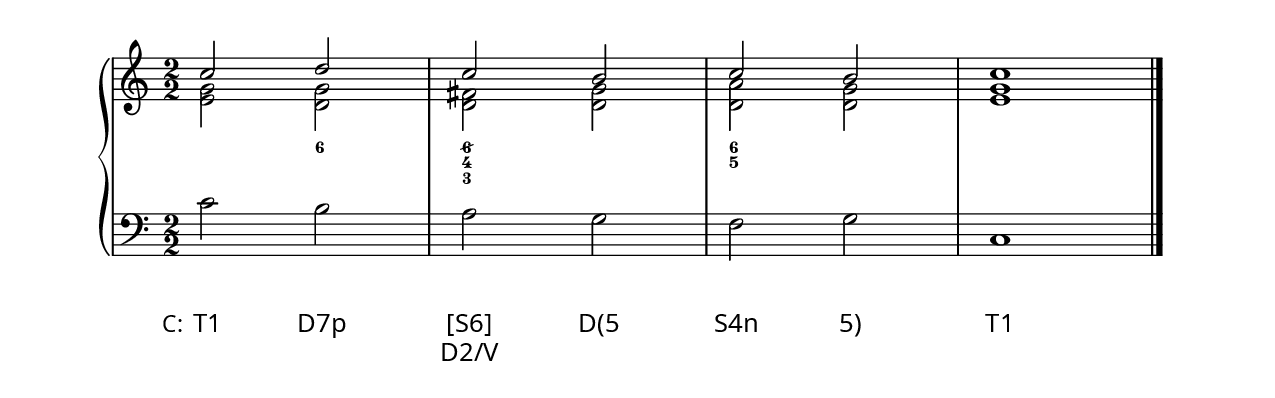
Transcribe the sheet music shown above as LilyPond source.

\version "2.14.2"

#(set-default-paper-size "letter")
#(set-global-staff-size 20)

\header {
    title = ""
    subtitle = ""
	poet = ""
	composer = ""
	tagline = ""
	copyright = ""
	}

\paper {
	indent = 0.0\in
	top-margin = 0.5\in
	bottom-margin = 0.25\in
	page-top-space = 0\in
	before-title-space = 0\in
	between-title-space = 0.5\in
	after-title-space = 1.05\in
	line-width = 7.0\in
	left-margin = 0.75\in
	right-margin = 0.75\in
	ragged-right = ##f
	ragged-bottom = ##f
	ragged-last-bottom = ##t
	system-system-spacing #'minimum-distance = #20
	markup-system-spacing #'minimum-distance = #10
	last-bottom-spacing #'minimum-distance = #15
%	page-count = #3
	print-page-number = ##f

	myStaffSize = #18
	#(define fonts
   (make-pango-font-tree  "Fanwood"
                          "Nimbus Sans"
                          "Luxi Mono"
;;                        "Helvetica"
;;                        "Courier"
     (/ myStaffSize 18)))
	}

global = { 
	\override Score.PaperColumn #'keep-inside-line = ##t 	
	\override Score.BarNumber #'padding = #2
	\override VoltaBracket #'extra-offset = #'(0 . -3)
	\override ChordName #'font-family = #'roman
%	\override Score.LyricText #'font-series = #'bold
%	\override Score.LyricText #'font-family = #'sans
	\override ChordName #'font-size = #0.5
	\override Staff.TimeSignature #'style = #'() 
	\set majorSevenSymbol = \markup { "maj7" }

	\set Staff.printKeyCancellation = ##f 
	\override Staff.TimeSignature #'break-visibility = #end-of-line-invisible
	\set Staff.explicitKeySignatureVisibility = #end-of-line-invisible
	\set Staff.explicitClefVisibility = #end-of-line-invisible	

	% enter key signature, time signature, pickup length here
	\key c \major
	\time 2/2
%	\partial 8
	}

upper = \relative c'' {
	\clef treble
	<<
		{
			% enter melody here
            c2 d c b c b c1 \bar "|."
        } \\
			
		{
			% enter middle voices (alto & tenor) here
            <e, g>2 <d g> <d fis> <d g> <d a'> <d g> <e g>1
        }
		>>
	}

lower = <<
	\new Voice = "bass" <<
		\relative c' {
			\clef bass
			
			% enter bass line here
            c2 b a g f g c,1
        }
		
		\new FiguredBass \figuremode {
			\override BassFigure #'extra-offset = #'(0 . 12)
			
			% enter figures here within <> brackets
				% use + for sharp, - for flat, ! for natural
				% _ will make accidental by itself (apply to 3)
				% use s if bass note has no figure
                s2 <6> <6/ 4 3> s <6 5> s s1
			}
		>>
	>>

functionalBass = {
	\set stanza = \markup { \normal-text "C:" }
		\lyricmode {
		
		% enter functional bass here, follwing the rules of lilypond lyrics
        "T1" "D7p" "[S6]" "D(5" "S4n" "5)" "T1"
    }
	}

functionalBassLower = {
	\set stanza = \markup { \normal-text "" }
		\lyricmode {
		
		% enter functional bass here, follwing the rules of lilypond lyrics
        \skip2 \skip2 "D2/V"
    }
	}

\score {
	\new PianoStaff \with { 
		\override StaffGrouper #'staff-staff-spacing #'minimum-distance = #15
		}
		<<
		\set PianoStaff.instrumentName = " "
		\set PianoStaff.shortInstrumentName = " "
		\set PianoStaff.midiInstrument = "piano" 
		\new Staff = "Staff_pfUpper" << \global \upper >>
		\new Staff = "Staff_pfLower" << \global \lower >>
		\new Lyrics \lyricsto "bass" { \functionalBass }
    	\new Lyrics \lyricsto "bass" { \functionalBassLower }
		>>
	\layout { 
		\context { \Score \remove "Bar_number_engraver" }
    }
	}
